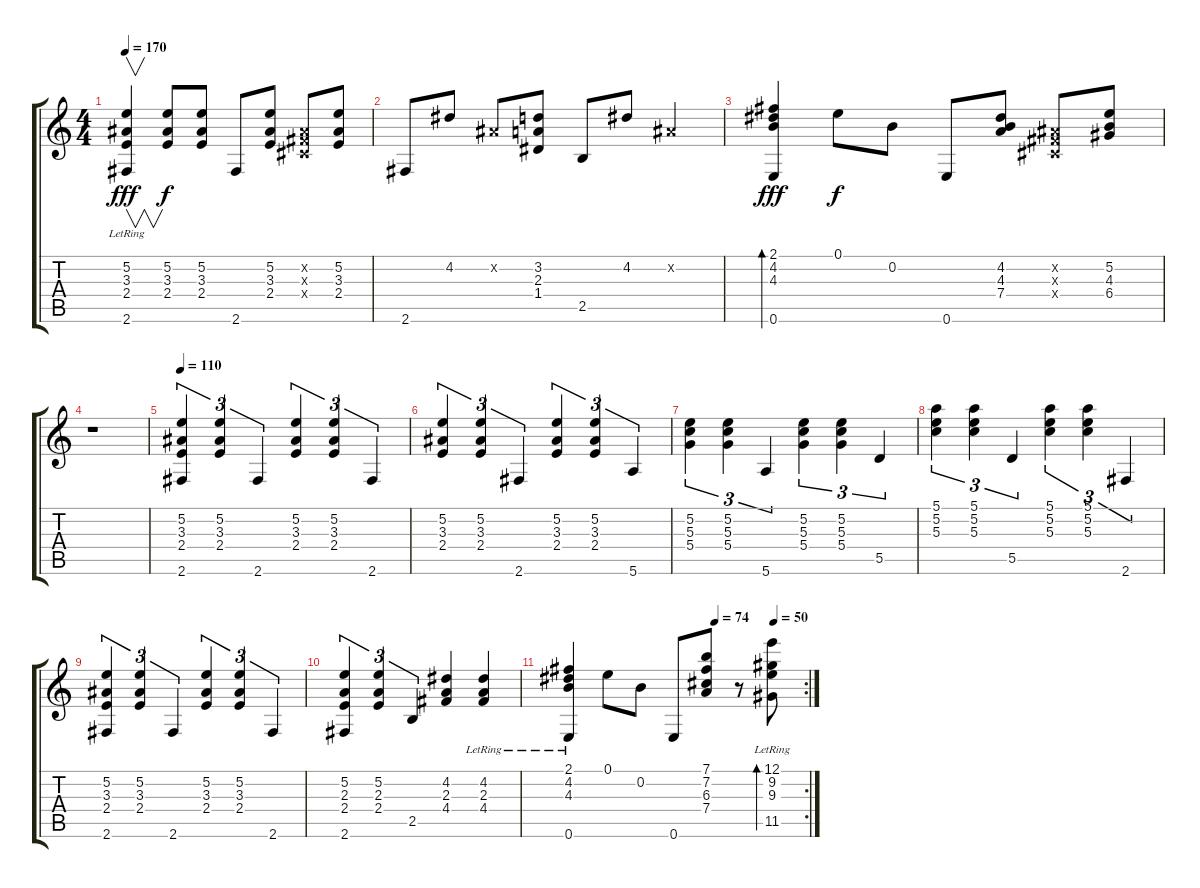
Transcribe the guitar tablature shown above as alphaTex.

\track "" {instrument acousticguitarnylon}
\staff {score tabs}
\tuning (E4 B3 G3 D3 A2 E2) {hide}
\ts (4 4)
\tempo 170
\clef g2
\ks c
(5.2 3.3 2.4 2.6{lr}).4{v dy fff} (5.2 3.3 2.4).8{dy f} (5.2 3.3 2.4).8 2.6.8 (5.2 3.3 2.4).8 (-1.2{x} -1.3{x} -1.4{x}).8 (5.2 3.3 2.4).8 |
2.6.8 4.2.8 -1.2{x}.8 (3.2 2.3 1.4).8 2.5.8 4.2.8 -1.2{x}.4 |
(2.1 4.2 4.3 0.6).4{bd 240 dy fff} 0.1.8{dy f} 0.2.8 0.6.8 (4.2 4.3 7.4).8 (-1.2{x} -1.3{x} -1.4{x}).8 (5.2 4.3 6.4).8 |
r.1 |
\tempo 141
\tempo 110
(5.2 3.3 2.4 2.6).4{tu (3 2)} (5.2 3.3 2.4).4{tu (3 2)} 2.6.4{tu (3 2)} (5.2 3.3 2.4).4{tu (3 2)} (5.2 3.3 2.4).4{tu (3 2)} 2.6.4{tu (3 2)} |
(5.2 3.3 2.4).4{tu (3 2)} (5.2 3.3 2.4).4{tu (3 2)} 2.6.4{tu (3 2)} (5.2 3.3 2.4).4{tu (3 2)} (5.2 3.3 2.4).4{tu (3 2)} 5.6.4{tu (3 2)} |
(5.2 5.3 5.4).4{tu (3 2)} (5.2 5.3 5.4).4{tu (3 2)} 5.6.4{tu (3 2)} (5.2 5.3 5.4).4{tu (3 2)} (5.2 5.3 5.4).4{tu (3 2)} 5.5.4{tu (3 2)} |
(5.1 5.2 5.3).4{tu (3 2)} (5.1 5.2 5.3).4{tu (3 2)} 5.5.4{tu (3 2)} (5.1 5.2 5.3).4{tu (3 2)} (5.1 5.2 5.3).4{tu (3 2)} 2.6.4{tu (3 2)} |
(5.2 3.3 2.4 2.6).4{tu (3 2)} (5.2 3.3 2.4).4{tu (3 2)} 2.6.4{tu (3 2)} (5.2 3.3 2.4).4{tu (3 2)} (5.2 3.3 2.4).4{tu (3 2)} 2.6.4{tu (3 2)} |
(5.2 2.3 2.4 2.6).4{tu (3 2)} (5.2 2.3 2.4).4{tu (3 2)} 2.5.4{tu (3 2)} (4.2 2.3 4.4).4 (4.2 2.3 4.4{lr}).4 |
\rc 2
\tempo (74 0.625)
\tempo (50 0.875)
(2.1 4.2 4.3 0.6{lr}).4 0.1.8 0.2.8 0.6.8 (7.1 7.2 6.3 7.4).8 r.8 (12.1 9.2 9.3 11.5{lr}).8{bd 240}
